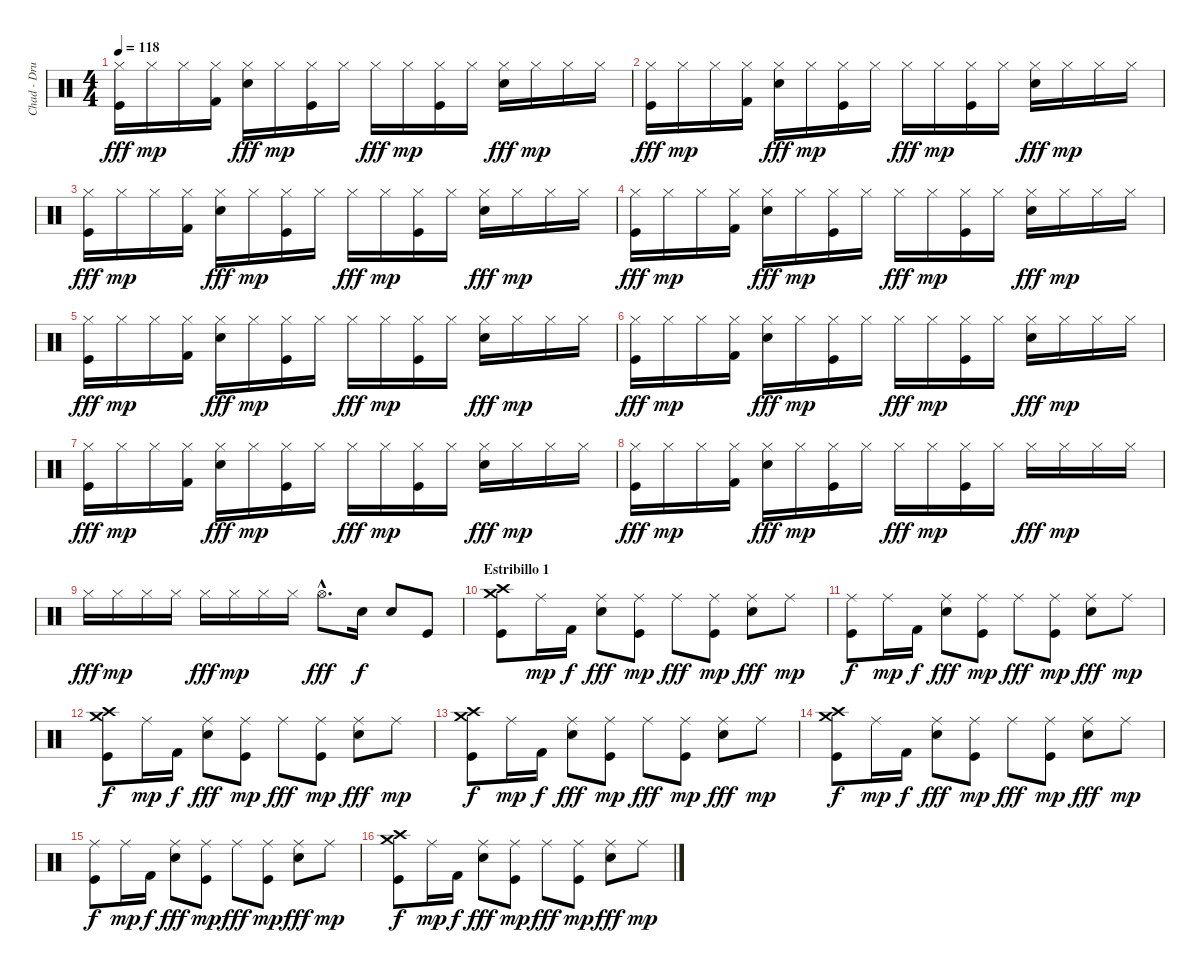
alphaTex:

\track ("Chad - Drums" "Chad - Dru") {instrument percussion}
\staff {score}
\articulation defaults
\ts (4 4)
\tempo 118
\clef neutral
\ks c
("Hi-Hat (closed)" "Kick (hit)").16{dy fff} "Hi-Hat (closed)".16{dy mp} "Hi-Hat (closed)".16 ("Hi-Hat (closed)" "Kick (hit) 2").16 ("Hi-Hat (closed)" "Snare (hit) 2").16{dy fff} "Hi-Hat (closed)".16{dy mp} ("Hi-Hat (closed)" "Kick (hit)").16 "Hi-Hat (closed)".16 "Hi-Hat (closed)".16{dy fff} "Hi-Hat (closed)".16{dy mp} ("Hi-Hat (closed)" "Kick (hit)").16 "Hi-Hat (closed)".16 ("Hi-Hat (closed)" "Snare (hit) 2").16{dy fff} "Hi-Hat (closed)".16{dy mp} "Hi-Hat (closed)".16 "Hi-Hat (closed)".16 |
("Hi-Hat (closed)" "Kick (hit)").16{dy fff} "Hi-Hat (closed)".16{dy mp} "Hi-Hat (closed)".16 ("Hi-Hat (closed)" "Kick (hit) 2").16 ("Hi-Hat (closed)" "Snare (hit) 2").16{dy fff} "Hi-Hat (closed)".16{dy mp} ("Hi-Hat (closed)" "Kick (hit)").16 "Hi-Hat (closed)".16 "Hi-Hat (closed)".16{dy fff} "Hi-Hat (closed)".16{dy mp} ("Hi-Hat (closed)" "Kick (hit)").16 "Hi-Hat (closed)".16 ("Hi-Hat (closed)" "Snare (hit) 2").16{dy fff} "Hi-Hat (closed)".16{dy mp} "Hi-Hat (closed)".16 "Hi-Hat (closed)".16 |
("Hi-Hat (closed)" "Kick (hit)").16{dy fff} "Hi-Hat (closed)".16{dy mp} "Hi-Hat (closed)".16 ("Hi-Hat (closed)" "Kick (hit) 2").16 ("Hi-Hat (closed)" "Snare (hit) 2").16{dy fff} "Hi-Hat (closed)".16{dy mp} ("Hi-Hat (closed)" "Kick (hit)").16 "Hi-Hat (closed)".16 "Hi-Hat (closed)".16{dy fff} "Hi-Hat (closed)".16{dy mp} ("Hi-Hat (closed)" "Kick (hit)").16 "Hi-Hat (closed)".16 ("Hi-Hat (closed)" "Snare (hit) 2").16{dy fff} "Hi-Hat (closed)".16{dy mp} "Hi-Hat (closed)".16 "Hi-Hat (closed)".16 |
("Hi-Hat (closed)" "Kick (hit)").16{dy fff} "Hi-Hat (closed)".16{dy mp} "Hi-Hat (closed)".16 ("Hi-Hat (closed)" "Kick (hit) 2").16 ("Hi-Hat (closed)" "Snare (hit) 2").16{dy fff} "Hi-Hat (closed)".16{dy mp} ("Hi-Hat (closed)" "Kick (hit)").16 "Hi-Hat (closed)".16 "Hi-Hat (closed)".16{dy fff} "Hi-Hat (closed)".16{dy mp} ("Hi-Hat (closed)" "Kick (hit)").16 "Hi-Hat (closed)".16 ("Hi-Hat (closed)" "Snare (hit) 2").16{dy fff} "Hi-Hat (closed)".16{dy mp} "Hi-Hat (closed)".16 "Hi-Hat (closed)".16 |
("Hi-Hat (closed)" "Kick (hit)").16{dy fff} "Hi-Hat (closed)".16{dy mp} "Hi-Hat (closed)".16 ("Hi-Hat (closed)" "Kick (hit) 2").16 ("Hi-Hat (closed)" "Snare (hit) 2").16{dy fff} "Hi-Hat (closed)".16{dy mp} ("Hi-Hat (closed)" "Kick (hit)").16 "Hi-Hat (closed)".16 "Hi-Hat (closed)".16{dy fff} "Hi-Hat (closed)".16{dy mp} ("Hi-Hat (closed)" "Kick (hit)").16 "Hi-Hat (closed)".16 ("Hi-Hat (closed)" "Snare (hit) 2").16{dy fff} "Hi-Hat (closed)".16{dy mp} "Hi-Hat (closed)".16 "Hi-Hat (closed)".16 |
("Hi-Hat (closed)" "Kick (hit)").16{dy fff} "Hi-Hat (closed)".16{dy mp} "Hi-Hat (closed)".16 ("Hi-Hat (closed)" "Kick (hit) 2").16 ("Hi-Hat (closed)" "Snare (hit) 2").16{dy fff} "Hi-Hat (closed)".16{dy mp} ("Hi-Hat (closed)" "Kick (hit)").16 "Hi-Hat (closed)".16 "Hi-Hat (closed)".16{dy fff} "Hi-Hat (closed)".16{dy mp} ("Hi-Hat (closed)" "Kick (hit)").16 "Hi-Hat (closed)".16 ("Hi-Hat (closed)" "Snare (hit) 2").16{dy fff} "Hi-Hat (closed)".16{dy mp} "Hi-Hat (closed)".16 "Hi-Hat (closed)".16 |
("Hi-Hat (closed)" "Kick (hit)").16{dy fff} "Hi-Hat (closed)".16{dy mp} "Hi-Hat (closed)".16 ("Hi-Hat (closed)" "Kick (hit) 2").16 ("Hi-Hat (closed)" "Snare (hit) 2").16{dy fff} "Hi-Hat (closed)".16{dy mp} ("Hi-Hat (closed)" "Kick (hit)").16 "Hi-Hat (closed)".16 "Hi-Hat (closed)".16{dy fff} "Hi-Hat (closed)".16{dy mp} ("Hi-Hat (closed)" "Kick (hit)").16 "Hi-Hat (closed)".16 ("Hi-Hat (closed)" "Snare (hit) 2").16{dy fff} "Hi-Hat (closed)".16{dy mp} "Hi-Hat (closed)".16 "Hi-Hat (closed)".16 |
("Hi-Hat (closed)" "Kick (hit)").16{dy fff} "Hi-Hat (closed)".16{dy mp} "Hi-Hat (closed)".16 ("Hi-Hat (closed)" "Kick (hit) 2").16 ("Hi-Hat (closed)" "Snare (hit) 2").16{dy fff} "Hi-Hat (closed)".16{dy mp} ("Hi-Hat (closed)" "Kick (hit)").16 "Hi-Hat (closed)".16 "Hi-Hat (closed)".16{dy fff} "Hi-Hat (closed)".16{dy mp} ("Hi-Hat (closed)" "Kick (hit)").16 "Hi-Hat (closed)".16 "Hi-Hat (closed)".16{dy fff} "Hi-Hat (closed)".16{dy mp} "Hi-Hat (closed)".16 "Hi-Hat (closed)".16 |
"Hi-Hat (closed)".16{dy fff} "Hi-Hat (closed)".16{dy mp} "Hi-Hat (closed)".16 "Hi-Hat (closed)".16 "Hi-Hat (closed)".16{dy fff} "Hi-Hat (closed)".16{dy mp} "Hi-Hat (closed)".16 "Hi-Hat (closed)".16 "Hi-Hat (open)"{hac}.8{d dy fff} "Snare (hit) 2".16{dy f} "Snare (hit) 2".8 "Kick (hit)".8 |
\section ("" "Estribillo 1")
("Crash high (hit)" "Crash medium (hit)" "Kick (hit)").8 "Ride (middle)".16{dy mp} "Kick (hit) 2".16{dy f} ("Ride (middle)" "Snare (hit) 2").8{dy fff} ("Ride (middle)" "Kick (hit)").8{dy mp} "Ride (middle)".8{dy fff} ("Ride (middle)" "Kick (hit)").8{dy mp} ("Ride (middle)" "Snare (hit) 2").8{dy fff} "Ride (middle)".8{dy mp} |
("Ride (middle)" "Kick (hit)").8{dy f} "Ride (middle)".16{dy mp} "Kick (hit) 2".16{dy f} ("Ride (middle)" "Snare (hit) 2").8{dy fff} ("Ride (middle)" "Kick (hit)").8{dy mp} "Ride (middle)".8{dy fff} ("Ride (middle)" "Kick (hit)").8{dy mp} ("Ride (middle)" "Snare (hit) 2").8{dy fff} "Ride (middle)".8{dy mp} |
("Crash high (hit)" "Crash medium (hit)" "Kick (hit)").8{dy f} "Ride (middle)".16{dy mp} "Kick (hit) 2".16{dy f} ("Ride (middle)" "Snare (hit) 2").8{dy fff} ("Ride (middle)" "Kick (hit)").8{dy mp} "Ride (middle)".8{dy fff} ("Ride (middle)" "Kick (hit)").8{dy mp} ("Ride (middle)" "Snare (hit) 2").8{dy fff} "Ride (middle)".8{dy mp} |
("Crash high (hit)" "Crash medium (hit)" "Kick (hit)").8{dy f} "Ride (middle)".16{dy mp} "Kick (hit) 2".16{dy f} ("Ride (middle)" "Snare (hit) 2").8{dy fff} ("Ride (middle)" "Kick (hit)").8{dy mp} "Ride (middle)".8{dy fff} ("Ride (middle)" "Kick (hit)").8{dy mp} ("Ride (middle)" "Snare (hit) 2").8{dy fff} "Ride (middle)".8{dy mp} |
("Crash high (hit)" "Crash medium (hit)" "Kick (hit)").8{dy f} "Ride (middle)".16{dy mp} "Kick (hit) 2".16{dy f} ("Ride (middle)" "Snare (hit) 2").8{dy fff} ("Ride (middle)" "Kick (hit)").8{dy mp} "Ride (middle)".8{dy fff} ("Ride (middle)" "Kick (hit)").8{dy mp} ("Ride (middle)" "Snare (hit) 2").8{dy fff} "Ride (middle)".8{dy mp} |
("Ride (middle)" "Kick (hit)").8{dy f} "Ride (middle)".16{dy mp} "Kick (hit) 2".16{dy f} ("Ride (middle)" "Snare (hit) 2").8{dy fff} ("Ride (middle)" "Kick (hit)").8{dy mp} "Ride (middle)".8{dy fff} ("Ride (middle)" "Kick (hit)").8{dy mp} ("Ride (middle)" "Snare (hit) 2").8{dy fff} "Ride (middle)".8{dy mp} |
("Crash high (hit)" "Crash medium (hit)" "Kick (hit)").8{dy f} "Ride (middle)".16{dy mp} "Kick (hit) 2".16{dy f} ("Ride (middle)" "Snare (hit) 2").8{dy fff} ("Ride (middle)" "Kick (hit)").8{dy mp} "Ride (middle)".8{dy fff} ("Ride (middle)" "Kick (hit)").8{dy mp} ("Ride (middle)" "Snare (hit) 2").8{dy fff} "Ride (middle)".8{dy mp}
